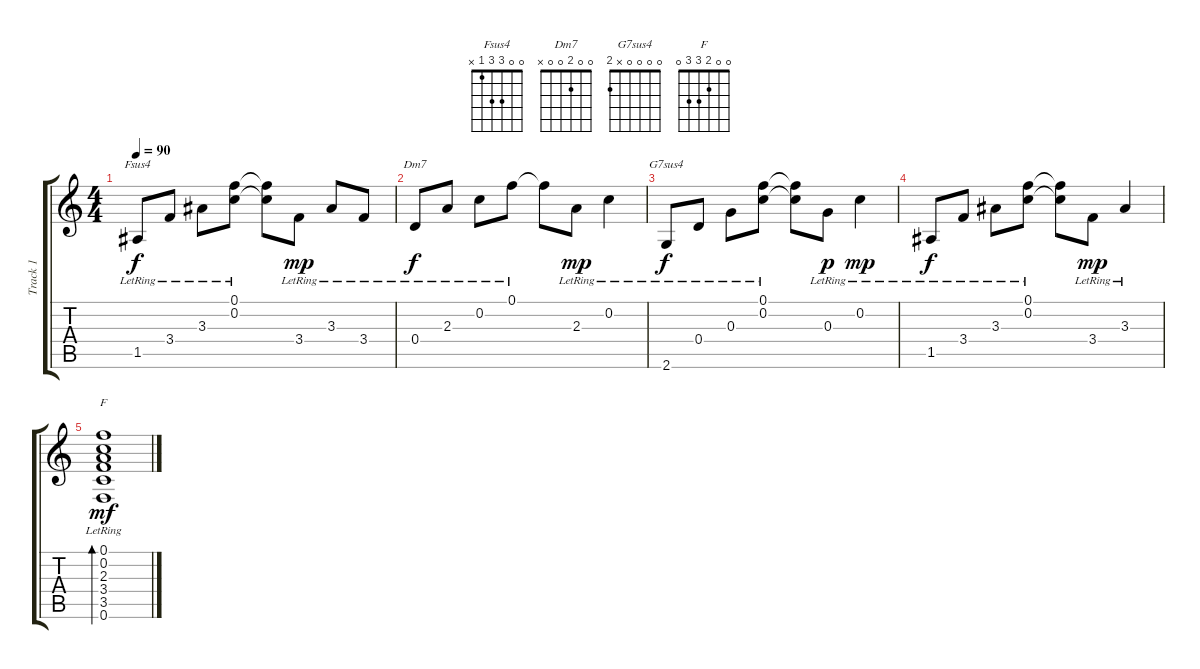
\track ("Track 1" "Track 1") {instrument acousticguitarsteel}
\staff {score tabs}
\tuning (F4 C4 G3 D3 A2 F2) {hide}
\chord ("Fsus4" 0 0 3 3 1 x)
\chord ("Dm7" 0 0 2 0 0 x)
\chord ("G7sus4" 0 0 0 0 x 2)
\chord ("F" 0 0 2 3 3 0)
\ts (4 4)
\tempo 90
\clef g2
\ks c
1.5{lr}.8{ch "Fsus4" dy f} 3.4{lr}.8 3.3{lr}.8 (0.1{lr} 0.2{lr}).8 (0.1{t} 0.2{t}).8 3.4{lr}.8{dy mp} 3.3{lr}.8 3.4{lr}.8 |
0.4{lr}.8{ch "Dm7" dy f} 2.3{lr}.8 0.2{lr}.8 0.1{lr}.8 0.1{t}.8 2.3{lr}.8{dy mp} 0.2{lr}.4 |
2.6{lr}.8{ch "G7sus4" dy f} 0.4{lr}.8 0.3{lr}.8 (0.1{lr} 0.2{lr}).8 (0.1{t} 0.2{t}).8 0.3{lr}.8{dy p} 0.2{lr}.4{dy mp} |
1.5{lr}.8{dy f} 3.4{lr}.8 3.3{lr}.8 (0.1{lr} 0.2{lr}).8 (0.1{t} 0.2{t}).8 3.4{lr}.8{dy mp} 3.3{lr}.4 |
(0.1{lr} 0.2{lr} 2.3{lr} 3.4{lr} 3.5{lr} 0.6{lr}).1{bd 480 ch "F" dy mf}
